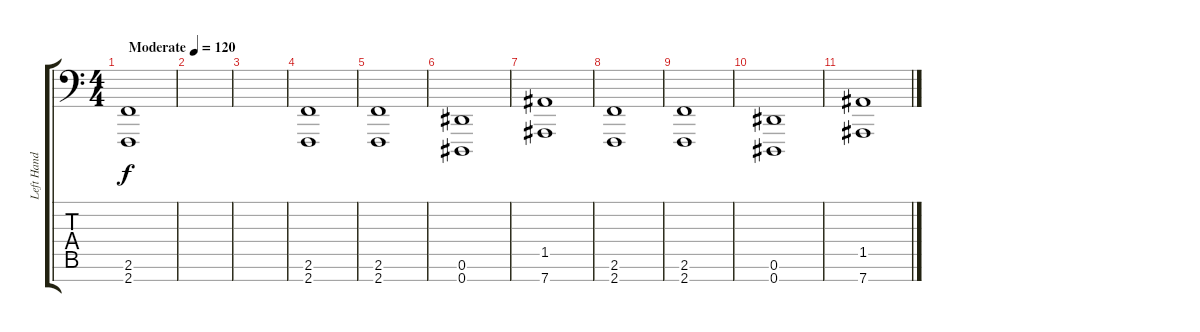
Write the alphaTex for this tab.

\track ("Left Hand" "Left Hand") {instrument acousticgrandpiano}
\staff {score tabs}
\tuning (E4 B3 G3 D3 A2 Eb2 Eb1) {hide}
\ts (4 4)
\tempo (120 "Moderate")
\clef f4
\ks c
(2.6 2.7).1{dy f instrument acousticgrandpiano} |
|
|
(2.6 2.7).1 |
(2.6 2.7).1 |
(0.6 0.7).1 |
(1.5 7.7).1 |
(2.6 2.7).1 |
(2.6 2.7).1 |
(0.6 0.7).1 |
(1.5 7.7).1
